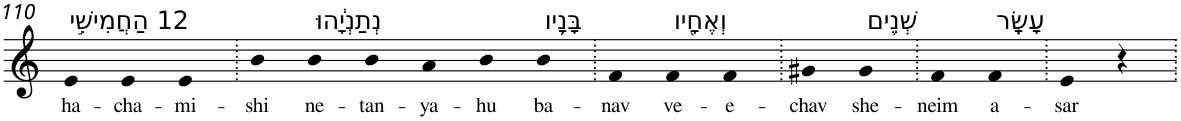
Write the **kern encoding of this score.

**kern	**text
*part1	*part1
*staff1	*staff1
*I"Piano	*
*I'Pno	*
!!LO:PB:g=z
*clefG2	*
*k[]	*
=110	=110
!LO:TX:a:t=12 הַחֲמִישִׁ֣י	!
!	!LO:LY:b
4e	ha-
!	!LO:LY:b
4e	-cha-
!	!LO:LY:b
4e	-mi-
=111.	=111.
!	!LO:LY:b
4b	-shi
!LO:TX:a:t=נְתַנְיָ֔הוּ	!
!	!LO:LY:b
4b	ne-
!	!LO:LY:b
4b	-tan-
!	!LO:LY:b
4a	-ya-
!	!LO:LY:b
4b	-hu
!LO:TX:a:t=בָּנָ֥יו	!
!	!LO:LY:b
4b	ba-
=112.	=112.
!	!LO:LY:b
4f	-nav
!LO:TX:a:t=וְאֶחָ֖יו	!
!	!LO:LY:b
4f	ve-
!	!LO:LY:b
4f	-e-
=113.	=113.
!	!LO:LY:b
4g#X	-chav
!LO:TX:a:t=שְׁנֵ֥ים	!
!	!LO:LY:b
4g#	she-
=114.	=114.
!	!LO:LY:b
4f	-neim
!LO:TX:a:t=עָשָֽׂר	!
!	!LO:LY:b
4f	a-
=115.	=115.
!	!LO:LY:b
4e	-sar
4r	.
=.	=.
*-	*-
